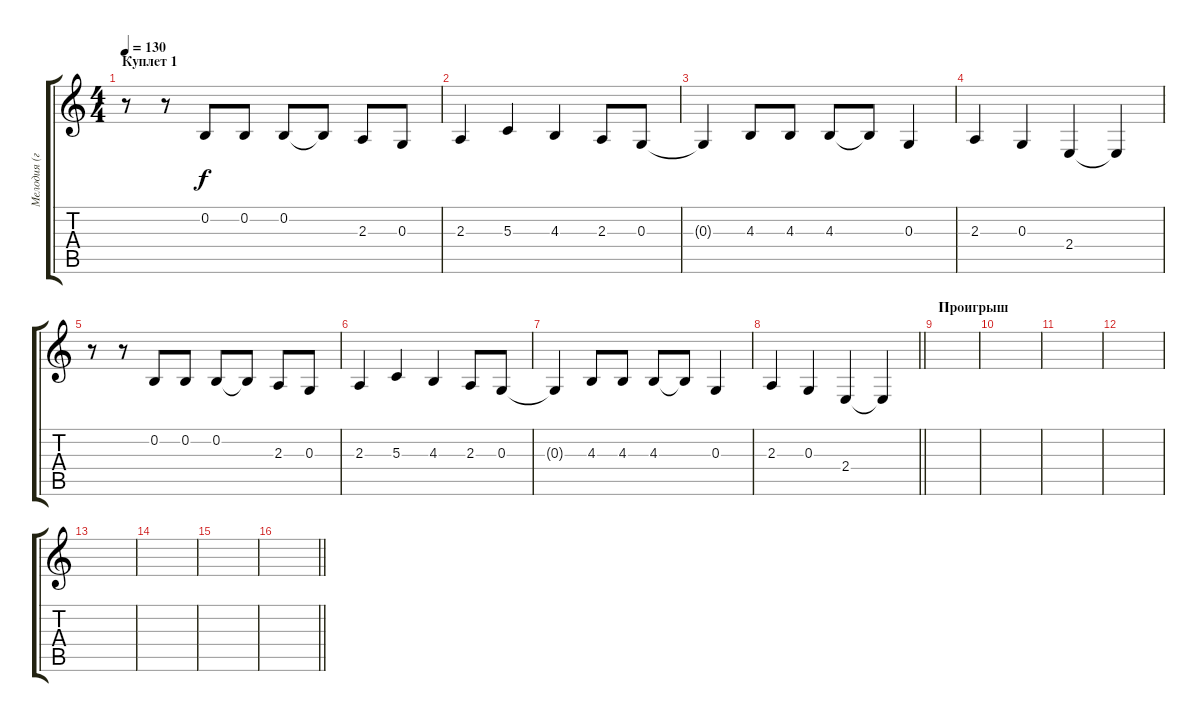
\track ("Мелодия (голос)" "Мелодия (г") {instrument lead6voice}
\staff {score tabs}
\tuning (E4 B3 G3 D3 A2 E2) {hide}
\ts (4 4)
\section ("" "Куплет 1")
\tempo 130
\clef g2
\ks c
r.8{dy f} r.8 0.2.8 0.2.8 0.2.8 0.2{t}.8 2.3.8 0.3.8 |
2.3.4 5.3.4 4.3.4 2.3.8 0.3.8 |
0.3{t}.4 4.3.8 4.3.8 4.3.8 4.3{t}.8 0.3.4 |
2.3.4 0.3.4 2.4.4 2.4{t}.4 |
r.8 r.8 0.2.8 0.2.8 0.2.8 0.2{t}.8 2.3.8 0.3.8 |
2.3.4 5.3.4 4.3.4 2.3.8 0.3.8 |
0.3{t}.4 4.3.8 4.3.8 4.3.8 4.3{t}.8 0.3.4 |
\barLineRight lightlight
2.3.4 0.3.4 2.4.4 2.4{t}.4 |
\section ("" "Проигрыш")
|
|
|
|
|
|
|
\barLineRight lightlight
